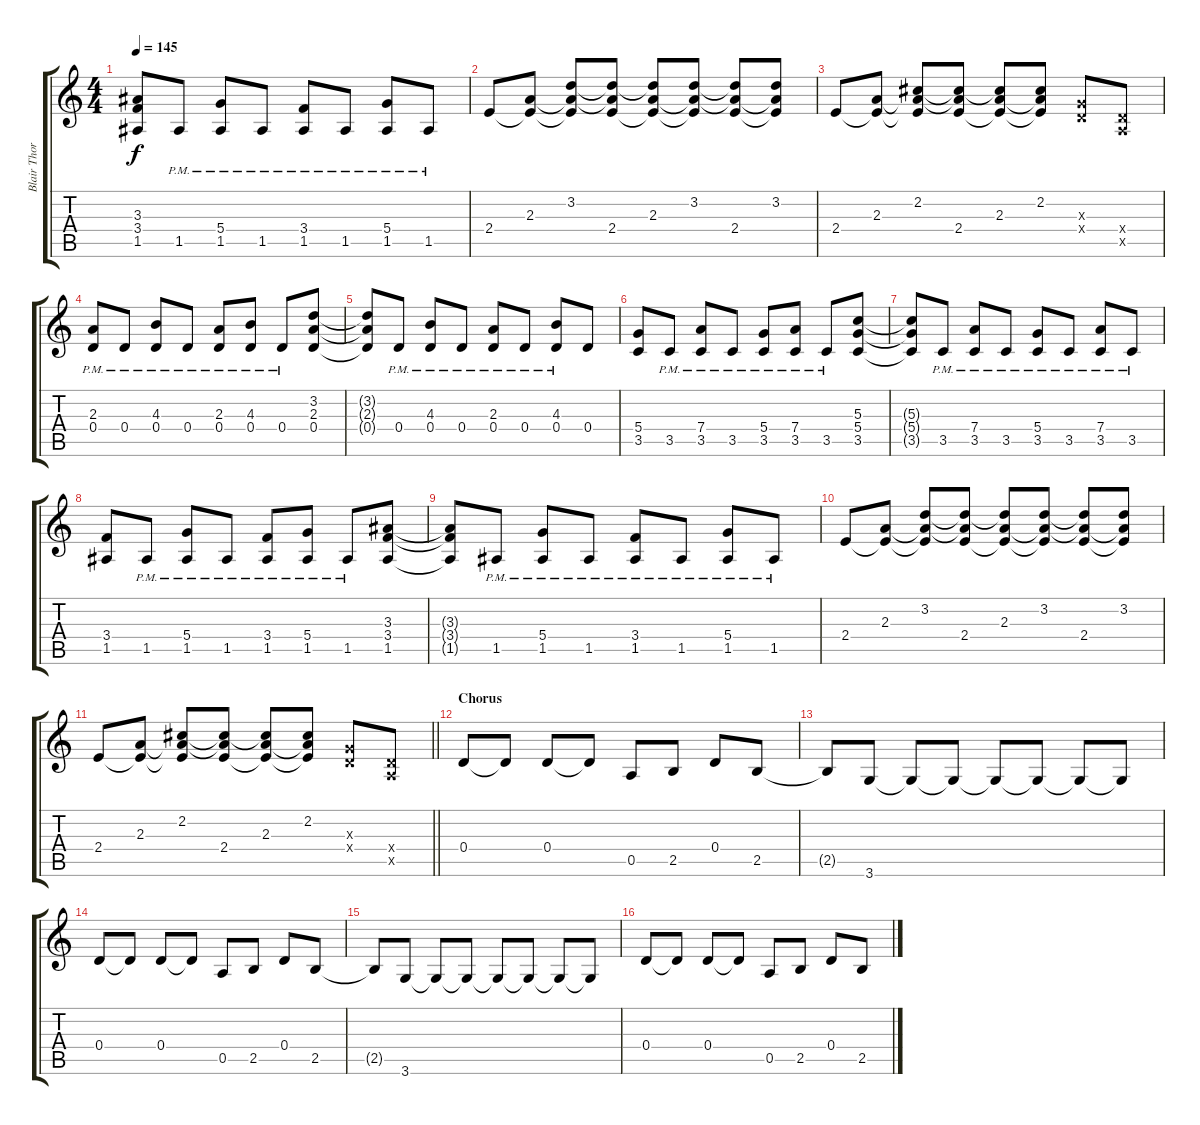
\track ("Blair Thornton" "Blair Thor") {instrument distortionguitar}
\staff {score tabs}
\tuning (E4 B3 G3 D3 A2 E2) {hide}
\ts (4 4)
\tempo 145
\clef g2
\ks c
(3.3{t} 3.4{t} 1.5{t}).8{dy f} 1.5{pm}.8 (5.4{pm} 1.5{pm}).8 1.5{pm}.8 (3.4{pm} 1.5{pm}).8 1.5{pm}.8 (5.4{pm} 1.5{pm}).8 1.5{pm}.8 |
2.4.8 (2.3 2.4{t}).8 (3.2 2.3{t} 2.4{t}).8 (3.2{t} 2.3{t} 2.4).8 (3.2{t} 2.3 2.4{t}).8 (3.2 2.3{t} 2.4{t}).8 (3.2{t} 2.3{t} 2.4).8 (3.2 2.3{t} 2.4{t}).8 |
2.4.8 (2.3 2.4{t}).8 (2.2 2.3{t} 2.4{t}).8 (2.2{t} 2.3{t} 2.4).8 (2.2{t} 2.3 2.4{t}).8 (2.2 2.3{t} 2.4{t}).8 (0.3{x} 0.4{x}).8 (0.4{x} 0.5{x}).8 |
(2.3{pm} 0.4{pm}).8 0.4{pm}.8 (4.3{pm} 0.4{pm}).8 0.4{pm}.8 (2.3{pm} 0.4{pm}).8 (4.3{pm} 0.4{pm}).8 0.4{pm}.8 (3.2 2.3 0.4).8 |
(3.2{t} 2.3{t} 0.4{t}).8 0.4{pm}.8 (4.3{pm} 0.4{pm}).8 0.4{pm}.8 (2.3{pm} 0.4{pm}).8 0.4{pm}.8 (4.3{pm} 0.4{pm}).8 0.4.8 |
(5.4 3.5).8 3.5{pm}.8 (7.4{pm} 3.5{pm}).8 3.5{pm}.8 (5.4{pm} 3.5{pm}).8 (7.4{pm} 3.5{pm}).8 3.5{pm}.8 (5.3 5.4 3.5).8 |
(5.3{t} 5.4{t} 3.5{t}).8 3.5{pm}.8 (7.4{pm} 3.5{pm}).8 3.5{pm}.8 (5.4{pm} 3.5{pm}).8 3.5{pm}.8 (7.4{pm} 3.5{pm}).8 3.5{pm}.8 |
(3.4 1.5).8 1.5{pm}.8 (5.4{pm} 1.5{pm}).8 1.5{pm}.8 (3.4{pm} 1.5{pm}).8 (5.4{pm} 1.5{pm}).8 1.5{pm}.8 (3.3 3.4 1.5).8 |
(3.3{t} 3.4{t} 1.5{t}).8 1.5{pm}.8 (5.4{pm} 1.5{pm}).8 1.5{pm}.8 (3.4{pm} 1.5{pm}).8 1.5{pm}.8 (5.4{pm} 1.5{pm}).8 1.5{pm}.8 |
2.4.8 (2.3 2.4{t}).8 (3.2 2.3{t} 2.4{t}).8 (3.2{t} 2.3{t} 2.4).8 (3.2{t} 2.3 2.4{t}).8 (3.2 2.3{t} 2.4{t}).8 (3.2{t} 2.3{t} 2.4).8 (3.2 2.3{t} 2.4{t}).8 |
\barLineRight lightlight
2.4.8 (2.3 2.4{t}).8 (2.2 2.3{t} 2.4{t}).8 (2.2{t} 2.3{t} 2.4).8 (2.2{t} 2.3 2.4{t}).8 (2.2 2.3{t} 2.4{t}).8 (0.3{x} 0.4{x}).8 (0.4{x} 0.5{x}).8 |
\section ("" "Chorus")
0.4.8 0.4{t}.8 0.4.8 0.4{t}.8 0.5.8 2.5.8 0.4.8 2.5.8 |
2.5{t}.8 3.6.8 3.6{t}.8 3.6{t}.8 3.6{t}.8 3.6{t}.8 3.6{t}.8 3.6{t}.8 |
0.4.8 0.4{t}.8 0.4.8 0.4{t}.8 0.5.8 2.5.8 0.4.8 2.5.8 |
2.5{t}.8 3.6.8 3.6{t}.8 3.6{t}.8 3.6{t}.8 3.6{t}.8 3.6{t}.8 3.6{t}.8 |
0.4.8 0.4{t}.8 0.4.8 0.4{t}.8 0.5.8 2.5.8 0.4.8 2.5.8
